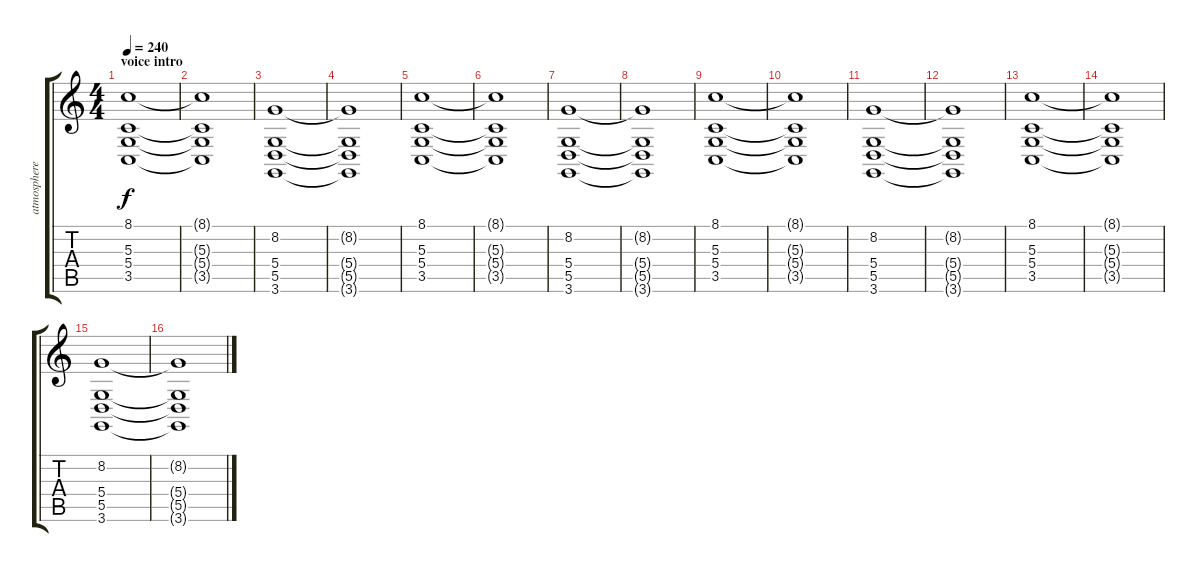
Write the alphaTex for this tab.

\track ("atmosphere(alex stariopoli)" "atmosphere") {instrument stringensemble2}
\staff {score tabs}
\tuning (E4 B3 G3 D3 A2 E2) {hide}
\ts (4 4)
\section ("" "voice intro")
\tempo 240
\clef g2
\ks c
(8.1 5.3 5.4 3.5).1{dy f} |
(8.1{t} 5.3{t} 5.4{t} 3.5{t}).1 |
(8.2 5.4 5.5 3.6).1 |
(8.2{t} 5.4{t} 5.5{t} 3.6{t}).1 |
(8.1 5.3 5.4 3.5).1 |
(8.1{t} 5.3{t} 5.4{t} 3.5{t}).1 |
(8.2 5.4 5.5 3.6).1 |
(8.2{t} 5.4{t} 5.5{t} 3.6{t}).1 |
(8.1 5.3 5.4 3.5).1 |
(8.1{t} 5.3{t} 5.4{t} 3.5{t}).1 |
(8.2 5.4 5.5 3.6).1 |
(8.2{t} 5.4{t} 5.5{t} 3.6{t}).1 |
(8.1 5.3 5.4 3.5).1 |
(8.1{t} 5.3{t} 5.4{t} 3.5{t}).1 |
(8.2 5.4 5.5 3.6).1 |
(8.2{t} 5.4{t} 5.5{t} 3.6{t}).1
